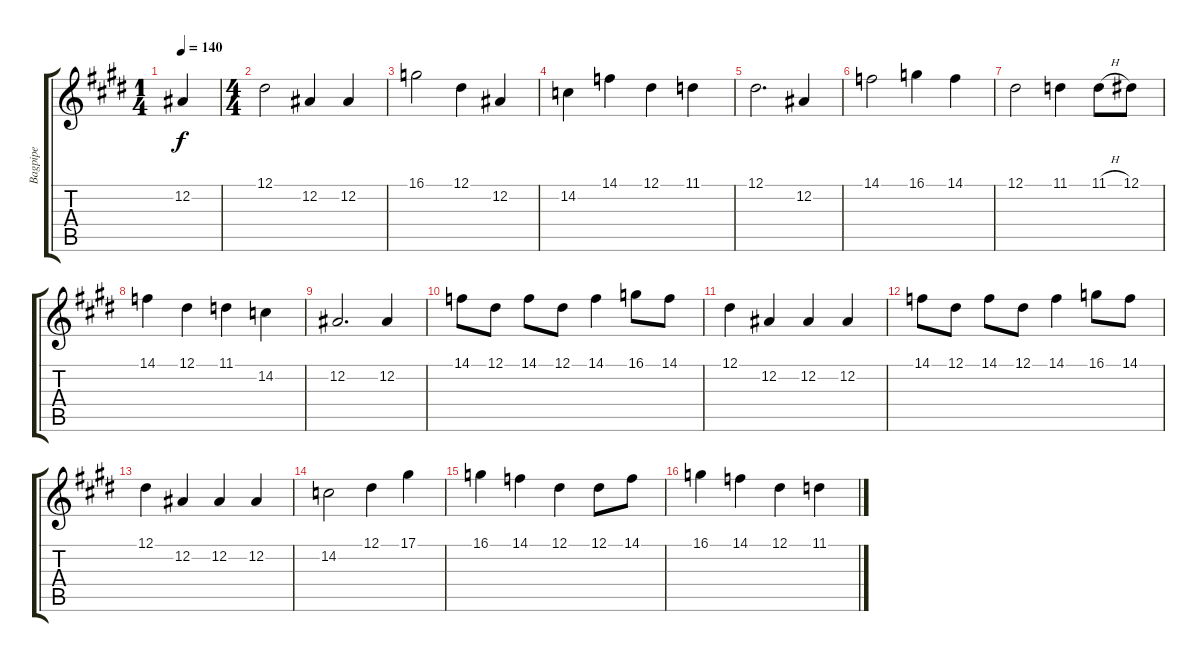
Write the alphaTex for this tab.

\track ("Bagpipe" "Bagpipe") {instrument bagpipe}
\staff {score tabs}
\tuning (Eb4 Bb3 Gb3 Db3 Ab2 Eb2) {hide}
\ts (1 4)
\tempo 140
\clef g2
\ks e
12.2.4{dy f instrument bagpipe} |
\ts (4 4)
\ks c#minor
12.1.2 12.2.4 12.2.4 |
16.1.2 12.1.4 12.2.4 |
14.2.4 14.1.4 12.1.4 11.1.4 |
12.1.2{d} 12.2.4 |
\ks e
14.1.2 16.1.4 14.1.4 |
\ks c#minor
12.1.2 11.1.4 11.1{h}.8 12.1.8 |
14.1.4 12.1.4 11.1.4 14.2.4 |
12.2.2{d} 12.2.4 |
\ks e
14.1.8 12.1.8 14.1.8 12.1.8 14.1.4 16.1.8 14.1.8 |
\ks c#minor
12.1.4 12.2.4 12.2.4 12.2.4 |
14.1.8 12.1.8 14.1.8 12.1.8 14.1.4 16.1.8 14.1.8 |
12.1.4 12.2.4 12.2.4 12.2.4 |
\ks e
14.2.2 12.1.4 17.1.4 |
\ks c#minor
16.1.4 14.1.4 12.1.4 12.1.8 14.1.8 |
16.1.4 14.1.4 12.1.4 11.1.4
